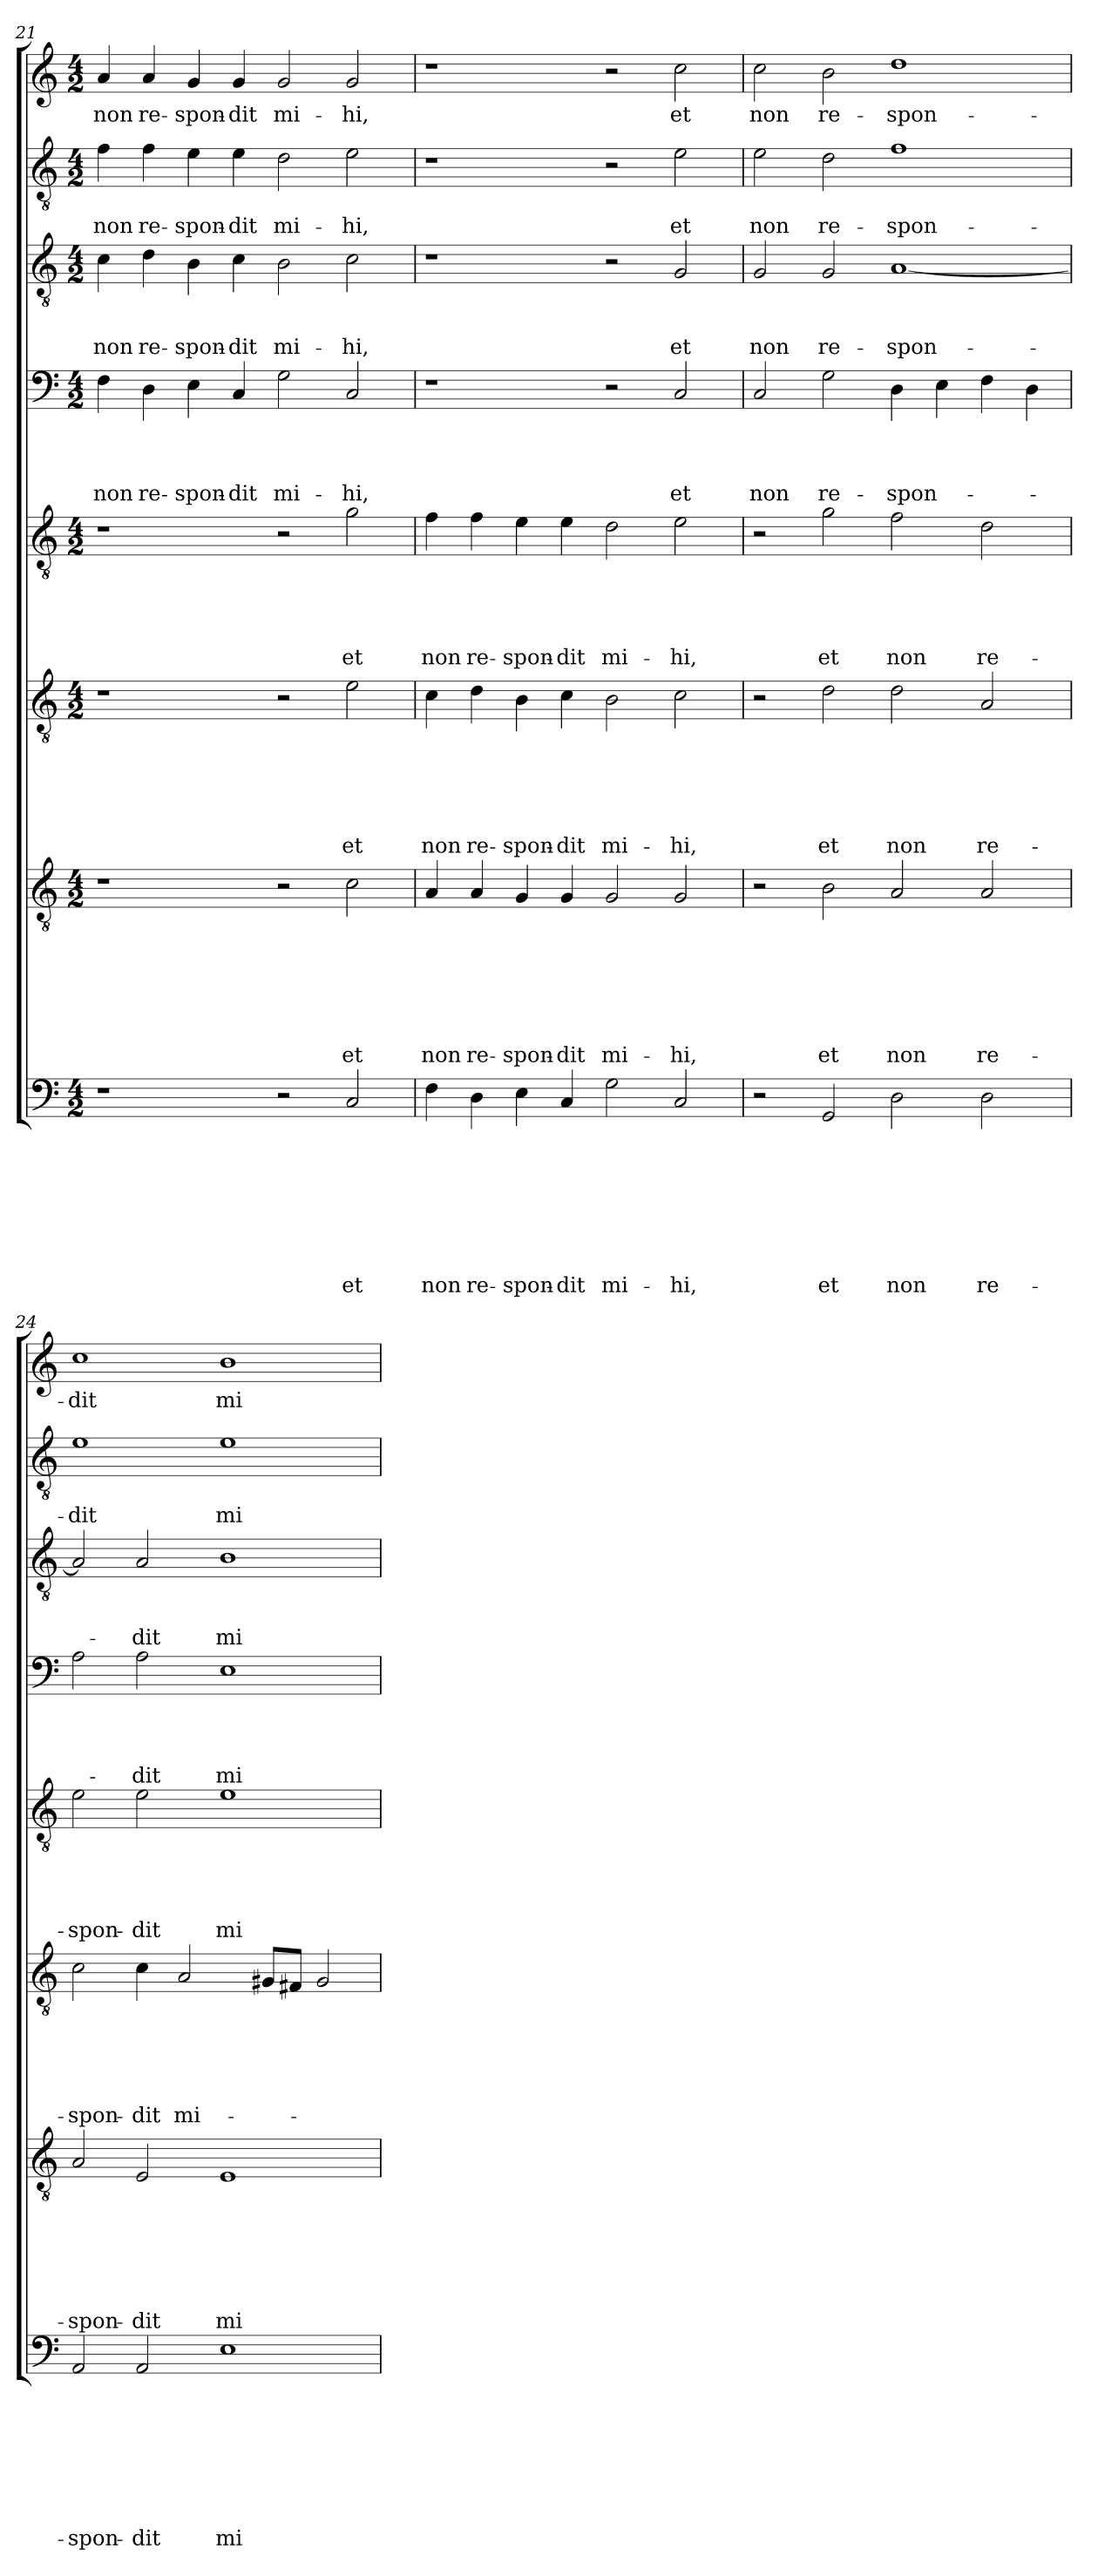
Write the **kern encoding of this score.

**kern	**text	**text	**text	**text	**text	**text	**text	**text	**kern	**text	**text	**text	**text	**text	**text	**text	**kern	**text	**text	**text	**text	**text	**text	**kern	**text	**text	**text	**text	**text	**kern	**text	**text	**text	**text	**kern	**text	**text	**text	**kern	**text	**text	**kern	**text
*part8	*part8	*part8	*part8	*part8	*part8	*part8	*part8	*part8	*part7	*part7	*part7	*part7	*part7	*part7	*part7	*part7	*part6	*part6	*part6	*part6	*part6	*part6	*part6	*part5	*part5	*part5	*part5	*part5	*part5	*part4	*part4	*part4	*part4	*part4	*part3	*part3	*part3	*part3	*part2	*part2	*part2	*part1	*part1
*staff8	*staff8	*staff8	*staff8	*staff8	*staff8	*staff8	*staff8	*staff8	*staff7	*staff7	*staff7	*staff7	*staff7	*staff7	*staff7	*staff7	*staff6	*staff6	*staff6	*staff6	*staff6	*staff6	*staff6	*staff5	*staff5	*staff5	*staff5	*staff5	*staff5	*staff4	*staff4	*staff4	*staff4	*staff4	*staff3	*staff3	*staff3	*staff3	*staff2	*staff2	*staff2	*staff1	*staff1
!!LO:LB:g=z
*clefF4	*	*	*	*	*	*	*	*	*clefGv2	*	*	*	*	*	*	*	*clefGv2	*	*	*	*	*	*	*clefGv2	*	*	*	*	*	*clefF4	*	*	*	*	*clefGv2	*	*	*	*clefGv2	*	*	*clefG2	*
*k[]	*	*	*	*	*	*	*	*	*k[]	*	*	*	*	*	*	*	*k[]	*	*	*	*	*	*	*k[]	*	*	*	*	*	*k[]	*	*	*	*	*k[]	*	*	*	*k[]	*	*	*k[]	*
*a:	*	*	*	*	*	*	*	*	*a:	*	*	*	*	*	*	*	*a:	*	*	*	*	*	*	*a:	*	*	*	*	*	*a:	*	*	*	*	*a:	*	*	*	*a:	*	*	*a:	*
*M4/2	*	*	*	*	*	*	*	*	*M4/2	*	*	*	*	*	*	*	*M4/2	*	*	*	*	*	*	*M4/2	*	*	*	*	*	*M4/2	*	*	*	*	*M4/2	*	*	*	*M4/2	*	*	*M4/2	*
=21	=21	=21	=21	=21	=21	=21	=21	=21	=21	=21	=21	=21	=21	=21	=21	=21	=21	=21	=21	=21	=21	=21	=21	=21	=21	=21	=21	=21	=21	=21	=21	=21	=21	=21	=21	=21	=21	=21	=21	=21	=21	=21	=21
!	!	!	!	!	!	!	!	!	!	!	!	!	!	!	!	!	!	!	!	!	!	!	!	!	!	!	!	!	!	!	!	!	!	!LO:LY:b	!	!	!	!LO:LY:b	!	!	!LO:LY:b	!	!LO:LY:b
1r	.	.	.	.	.	.	.	.	1r	.	.	.	.	.	.	.	1r	.	.	.	.	.	.	1r	.	.	.	.	.	4F\	.	.	.	non	4c\	.	.	non	4f\	.	non	4a/	non
!	!	!	!	!	!	!	!	!	!	!	!	!	!	!	!	!	!	!	!	!	!	!	!	!	!	!	!	!	!	!	!	!	!	!LO:LY:b	!	!	!	!LO:LY:b	!	!	!LO:LY:b	!	!LO:LY:b
.	.	.	.	.	.	.	.	.	.	.	.	.	.	.	.	.	.	.	.	.	.	.	.	.	.	.	.	.	.	4D\	.	.	.	re-	4d\	.	.	re-	4f\	.	re-	4a/	re-
!	!	!	!	!	!	!	!	!	!	!	!	!	!	!	!	!	!	!	!	!	!	!	!	!	!	!	!	!	!	!	!	!	!	!LO:LY:b	!	!	!	!LO:LY:b	!	!	!LO:LY:b	!	!LO:LY:b
.	.	.	.	.	.	.	.	.	.	.	.	.	.	.	.	.	.	.	.	.	.	.	.	.	.	.	.	.	.	4E\	.	.	.	-spon-	4B\	.	.	-spon-	4e\	.	-spon-	4g/	-spon-
!	!	!	!	!	!	!	!	!	!	!	!	!	!	!	!	!	!	!	!	!	!	!	!	!	!	!	!	!	!	!	!	!	!	!LO:LY:b	!	!	!	!LO:LY:b	!	!	!LO:LY:b	!	!LO:LY:b
.	.	.	.	.	.	.	.	.	.	.	.	.	.	.	.	.	.	.	.	.	.	.	.	.	.	.	.	.	.	4C/	.	.	.	-dit	4c\	.	.	-dit	4e\	.	-dit	4g/	-dit
!	!	!	!	!	!	!	!	!	!	!	!	!	!	!	!	!	!	!	!	!	!	!	!	!	!	!	!	!	!	!	!	!	!	!LO:LY:b	!	!	!	!LO:LY:b	!	!	!LO:LY:b	!	!LO:LY:b
2r	.	.	.	.	.	.	.	.	2r	.	.	.	.	.	.	.	2r	.	.	.	.	.	.	2r	.	.	.	.	.	2G\	.	.	.	mi-	2B\	.	.	mi-	2d\	.	mi-	2g/	mi-
!	!	!	!	!	!	!	!	!LO:LY:b	!	!	!	!	!	!	!	!LO:LY:b	!	!	!	!	!	!	!LO:LY:b	!	!	!	!	!	!LO:LY:b	!	!	!	!	!LO:LY:b	!	!	!	!LO:LY:b	!	!	!LO:LY:b	!	!LO:LY:b
2C/	.	.	.	.	.	.	.	et	2c\	.	.	.	.	.	.	et	2e\	.	.	.	.	.	et	2g\	.	.	.	.	et	2C/	.	.	.	-hi,	2c\	.	.	-hi,	2e\	.	-hi,	2g/	-hi,
=22	=22	=22	=22	=22	=22	=22	=22	=22	=22	=22	=22	=22	=22	=22	=22	=22	=22	=22	=22	=22	=22	=22	=22	=22	=22	=22	=22	=22	=22	=22	=22	=22	=22	=22	=22	=22	=22	=22	=22	=22	=22	=22	=22
!	!	!	!	!	!	!	!	!LO:LY:b	!	!	!	!	!	!	!	!LO:LY:b	!	!	!	!	!	!	!LO:LY:b	!	!	!	!	!	!LO:LY:b	!	!	!	!	!	!	!	!	!	!	!	!	!	!
4F\	.	.	.	.	.	.	.	non	4A/	.	.	.	.	.	.	non	4c\	.	.	.	.	.	non	4f\	.	.	.	.	non	1r	.	.	.	.	1r	.	.	.	1r	.	.	1r	.
!	!	!	!	!	!	!	!	!LO:LY:b	!	!	!	!	!	!	!	!LO:LY:b	!	!	!	!	!	!	!LO:LY:b	!	!	!	!	!	!LO:LY:b	!	!	!	!	!	!	!	!	!	!	!	!	!	!
4D\	.	.	.	.	.	.	.	re-	4A/	.	.	.	.	.	.	re-	4d\	.	.	.	.	.	re-	4f\	.	.	.	.	re-	.	.	.	.	.	.	.	.	.	.	.	.	.	.
!	!	!	!	!	!	!	!	!LO:LY:b	!	!	!	!	!	!	!	!LO:LY:b	!	!	!	!	!	!	!LO:LY:b	!	!	!	!	!	!LO:LY:b	!	!	!	!	!	!	!	!	!	!	!	!	!	!
4E\	.	.	.	.	.	.	.	-spon-	4G/	.	.	.	.	.	.	-spon-	4B\	.	.	.	.	.	-spon-	4e\	.	.	.	.	-spon-	.	.	.	.	.	.	.	.	.	.	.	.	.	.
!	!	!	!	!	!	!	!	!LO:LY:b	!	!	!	!	!	!	!	!LO:LY:b	!	!	!	!	!	!	!LO:LY:b	!	!	!	!	!	!LO:LY:b	!	!	!	!	!	!	!	!	!	!	!	!	!	!
4C/	.	.	.	.	.	.	.	-dit	4G/	.	.	.	.	.	.	-dit	4c\	.	.	.	.	.	-dit	4e\	.	.	.	.	-dit	.	.	.	.	.	.	.	.	.	.	.	.	.	.
!	!	!	!	!	!	!	!	!LO:LY:b	!	!	!	!	!	!	!	!LO:LY:b	!	!	!	!	!	!	!LO:LY:b	!	!	!	!	!	!LO:LY:b	!	!	!	!	!	!	!	!	!	!	!	!	!	!
2G\	.	.	.	.	.	.	.	mi-	2G/	.	.	.	.	.	.	mi-	2B\	.	.	.	.	.	mi-	2d\	.	.	.	.	mi-	2r	.	.	.	.	2r	.	.	.	2r	.	.	2r	.
!	!	!	!	!	!	!	!	!LO:LY:b	!	!	!	!	!	!	!	!LO:LY:b	!	!	!	!	!	!	!LO:LY:b	!	!	!	!	!	!LO:LY:b	!	!	!	!	!LO:LY:b	!	!	!	!LO:LY:b	!	!	!LO:LY:b	!	!LO:LY:b
2C/	.	.	.	.	.	.	.	-hi,	2G/	.	.	.	.	.	.	-hi,	2c\	.	.	.	.	.	-hi,	2e\	.	.	.	.	-hi,	2C/	.	.	.	et	2G/	.	.	et	2e\	.	et	2cc\	et
=23	=23	=23	=23	=23	=23	=23	=23	=23	=23	=23	=23	=23	=23	=23	=23	=23	=23	=23	=23	=23	=23	=23	=23	=23	=23	=23	=23	=23	=23	=23	=23	=23	=23	=23	=23	=23	=23	=23	=23	=23	=23	=23	=23
!	!	!	!	!	!	!	!	!	!	!	!	!	!	!	!	!	!	!	!	!	!	!	!	!	!	!	!	!	!	!	!	!	!	!LO:LY:b	!	!	!	!LO:LY:b	!	!	!LO:LY:b	!	!LO:LY:b
2r	.	.	.	.	.	.	.	.	2r	.	.	.	.	.	.	.	2r	.	.	.	.	.	.	2r	.	.	.	.	.	2C/	.	.	.	non	2G/	.	.	non	2e\	.	non	2cc\	non
!	!	!	!	!	!	!	!	!LO:LY:b	!	!	!	!	!	!	!	!LO:LY:b	!	!	!	!	!	!	!LO:LY:b	!	!	!	!	!	!LO:LY:b	!	!	!	!	!LO:LY:b	!	!	!	!LO:LY:b	!	!	!LO:LY:b	!	!LO:LY:b
2GG/	.	.	.	.	.	.	.	et	2B\	.	.	.	.	.	.	et	2d\	.	.	.	.	.	et	2g\	.	.	.	.	et	2G\	.	.	.	re-	2G/	.	.	re-	2d\	.	re-	2b\	re-
!	!	!	!	!	!	!	!	!LO:LY:b	!	!	!	!	!	!	!	!LO:LY:b	!	!	!	!	!	!	!LO:LY:b	!	!	!	!	!	!LO:LY:b	!	!	!	!	!LO:LY:b	!	!	!	!LO:LY:b	!	!	!LO:LY:b	!	!LO:LY:b
2D\	.	.	.	.	.	.	.	non	2A/	.	.	.	.	.	.	non	2d\	.	.	.	.	.	non	2f\	.	.	.	.	non	4D\	.	.	.	-spon-	[1A	.	.	-spon-	1f	.	-spon-	1dd	-spon-
.	.	.	.	.	.	.	.	.	.	.	.	.	.	.	.	.	.	.	.	.	.	.	.	.	.	.	.	.	.	4E\	.	.	.	.	.	.	.	.	.	.	.	.	.
!	!	!	!	!	!	!	!	!LO:LY:b	!	!	!	!	!	!	!	!LO:LY:b	!	!	!	!	!	!	!LO:LY:b	!	!	!	!	!	!LO:LY:b	!	!	!	!	!	!	!	!	!	!	!	!	!	!
2D\	.	.	.	.	.	.	.	re-	2A/	.	.	.	.	.	.	re-	2A/	.	.	.	.	.	re-	2d\	.	.	.	.	re-	4F\	.	.	.	.	.	.	.	.	.	.	.	.	.
.	.	.	.	.	.	.	.	.	.	.	.	.	.	.	.	.	.	.	.	.	.	.	.	.	.	.	.	.	.	4D\	.	.	.	.	.	.	.	.	.	.	.	.	.
=24	=24	=24	=24	=24	=24	=24	=24	=24	=24	=24	=24	=24	=24	=24	=24	=24	=24	=24	=24	=24	=24	=24	=24	=24	=24	=24	=24	=24	=24	=24	=24	=24	=24	=24	=24	=24	=24	=24	=24	=24	=24	=24	=24
!	!	!	!	!	!	!	!	!LO:LY:b	!	!	!	!	!	!	!	!LO:LY:b	!	!	!	!	!	!	!LO:LY:b	!	!	!	!	!	!LO:LY:b	!	!	!	!	!	!	!	!	!	!	!	!LO:LY:b	!	!LO:LY:b
2AA/	.	.	.	.	.	.	.	-spon-	2A/	.	.	.	.	.	.	-spon-	2c\	.	.	.	.	.	-spon-	2e\	.	.	.	.	-spon-	2A\	.	.	.	.	2A/]	.	.	.	1e	.	-dit	1cc	-dit
!	!	!	!	!	!	!	!	!LO:LY:b	!	!	!	!	!	!	!	!LO:LY:b	!	!	!	!	!	!	!LO:LY:b	!	!	!	!	!	!LO:LY:b	!	!	!	!	!LO:LY:b	!	!	!	!LO:LY:b	!	!	!	!	!
2AA/	.	.	.	.	.	.	.	-dit	2E/	.	.	.	.	.	.	-dit	4c\	.	.	.	.	.	-dit	2e\	.	.	.	.	-dit	2A\	.	.	.	-dit	2A/	.	.	-dit	.	.	.	.	.
!	!	!	!	!	!	!	!	!	!	!	!	!	!	!	!	!	!	!	!	!	!	!	!LO:LY:b	!	!	!	!	!	!	!	!	!	!	!	!	!	!	!	!	!	!	!	!
.	.	.	.	.	.	.	.	.	.	.	.	.	.	.	.	.	2A/	.	.	.	.	.	mi-	.	.	.	.	.	.	.	.	.	.	.	.	.	.	.	.	.	.	.	.
!	!	!	!	!	!	!	!	!LO:LY:b	!	!	!	!	!	!	!	!LO:LY:b	!	!	!	!	!	!	!	!	!	!	!	!	!LO:LY:b	!	!	!	!	!LO:LY:b	!	!	!	!LO:LY:b	!	!	!LO:LY:b	!	!LO:LY:b
1E	.	.	.	.	.	.	.	mi-	1E	.	.	.	.	.	.	mi-	.	.	.	.	.	.	.	1e	.	.	.	.	mi-	1E	.	.	.	mi-	1B	.	.	mi-	1e	.	mi-	1b	mi-
.	.	.	.	.	.	.	.	.	.	.	.	.	.	.	.	.	8G#X/L	.	.	.	.	.	.	.	.	.	.	.	.	.	.	.	.	.	.	.	.	.	.	.	.	.	.
.	.	.	.	.	.	.	.	.	.	.	.	.	.	.	.	.	8F#X/J	.	.	.	.	.	.	.	.	.	.	.	.	.	.	.	.	.	.	.	.	.	.	.	.	.	.
.	.	.	.	.	.	.	.	.	.	.	.	.	.	.	.	.	2G#/	.	.	.	.	.	.	.	.	.	.	.	.	.	.	.	.	.	.	.	.	.	.	.	.	.	.
=	=	=	=	=	=	=	=	=	=	=	=	=	=	=	=	=	=	=	=	=	=	=	=	=	=	=	=	=	=	=	=	=	=	=	=	=	=	=	=	=	=	=	=
*-	*-	*-	*-	*-	*-	*-	*-	*-	*-	*-	*-	*-	*-	*-	*-	*-	*-	*-	*-	*-	*-	*-	*-	*-	*-	*-	*-	*-	*-	*-	*-	*-	*-	*-	*-	*-	*-	*-	*-	*-	*-	*-	*-
